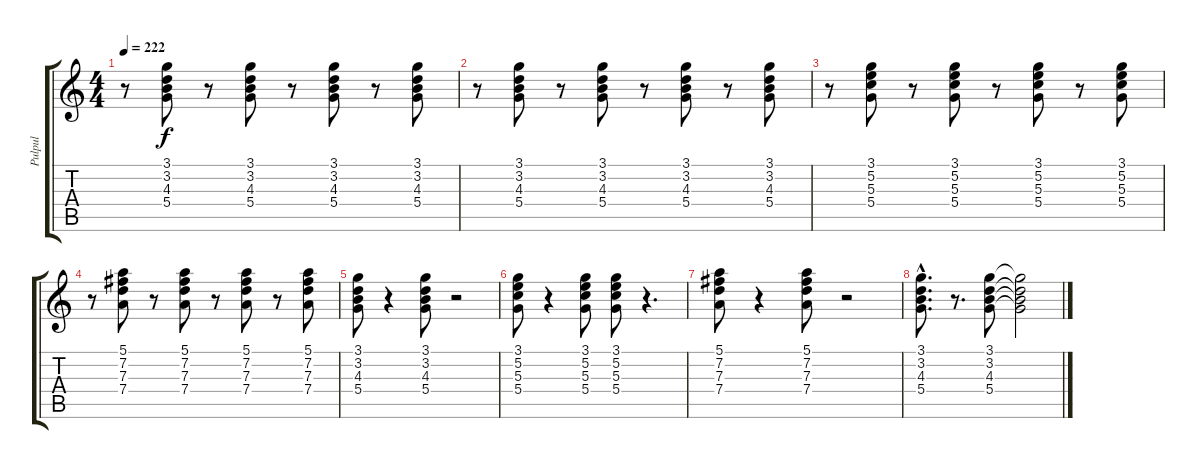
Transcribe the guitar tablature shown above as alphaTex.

\track ("Pulpul" "Pulpul") {instrument electricguitarmuted}
\staff {score tabs}
\tuning (E4 B3 G3 D3 A2 E2) {hide}
\ts (4 4)
\tempo 222
\clef g2
\ks c
r.8{dy f} (3.1 3.2 4.3 5.4).8 r.8 (3.1 3.2 4.3 5.4).8 r.8 (3.1 3.2 4.3 5.4).8 r.8 (3.1 3.2 4.3 5.4).8 |
r.8 (3.1 3.2 4.3 5.4).8 r.8 (3.1 3.2 4.3 5.4).8 r.8 (3.1 3.2 4.3 5.4).8 r.8 (3.1 3.2 4.3 5.4).8 |
r.8 (3.1 5.2 5.3 5.4).8 r.8 (3.1 5.2 5.3 5.4).8 r.8 (3.1 5.2 5.3 5.4).8 r.8 (3.1 5.2 5.3 5.4).8 |
r.8 (5.1 7.2 7.3 7.4).8 r.8 (5.1 7.2 7.3 7.4).8 r.8 (5.1 7.2 7.3 7.4).8 r.8 (5.1 7.2 7.3 7.4).8 |
(3.1 3.2 4.3 5.4).8 r.4 (3.1 3.2 4.3 5.4).8 r.2 |
(3.1 5.2 5.3 5.4).8 r.4 (3.1 5.2 5.3 5.4).8 (3.1 5.2 5.3 5.4).8 r.4{d} |
(5.1 7.2 7.3 7.4).8 r.4 (5.1 7.2 7.3 7.4).8 r.2 |
(3.1{hac} 3.2{hac} 4.3{hac} 5.4{hac}).8{d} r.8{d} (3.1 3.2 4.3 5.4).8 (3.1{t} 3.2{t} 4.3{t} 5.4{t}).2
